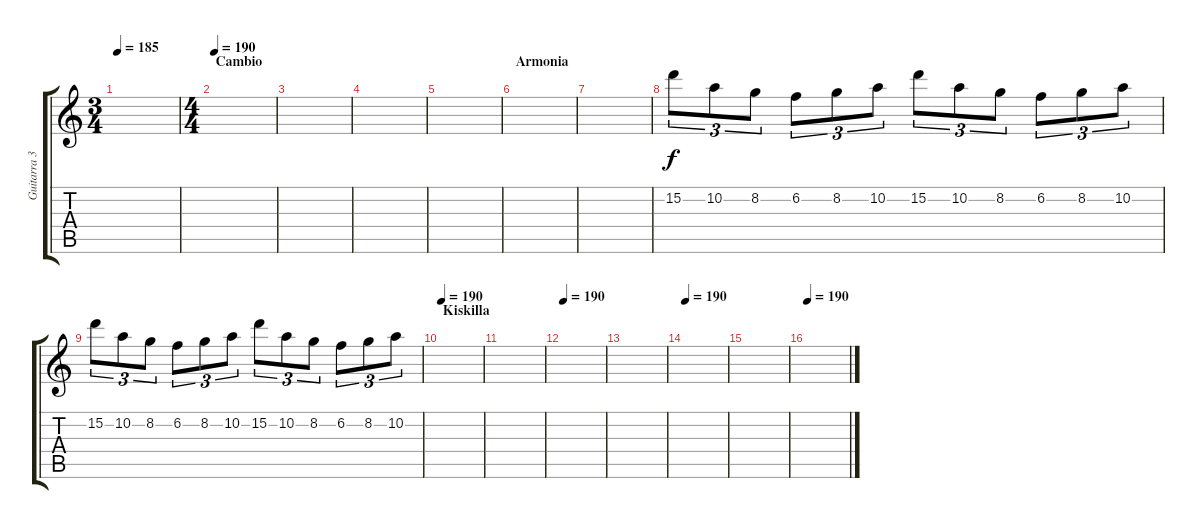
\track ("Guitarra 3" "Guitarra 3") {instrument overdrivenguitar}
\staff {score tabs}
\tuning (E4 B3 G3 D3 A2 E2) {hide}
\ts (3 4)
\tempo 185
\clef g2
\ks c
|
\ts (4 4)
\section ("" "Cambio")
\tempo 190
|
|
|
|
\section ("" "Armonia")
|
|
15.2.8{tu (3 2)} 10.2.8{tu (3 2)} 8.2.8{tu (3 2)} 6.2.8{tu (3 2)} 8.2.8{tu (3 2)} 10.2.8{tu (3 2)} 15.2.8{tu (3 2)} 10.2.8{tu (3 2)} 8.2.8{tu (3 2)} 6.2.8{tu (3 2)} 8.2.8{tu (3 2)} 10.2.8{tu (3 2)} |
15.2.8{tu (3 2)} 10.2.8{tu (3 2)} 8.2.8{tu (3 2)} 6.2.8{tu (3 2)} 8.2.8{tu (3 2)} 10.2.8{tu (3 2)} 15.2.8{tu (3 2)} 10.2.8{tu (3 2)} 8.2.8{tu (3 2)} 6.2.8{tu (3 2)} 8.2.8{tu (3 2)} 10.2.8{tu (3 2)} |
\section ("" "Kiskilla")
\tempo 190
|
|
\tempo 190
|
|
\tempo 190
|
|
\tempo 190
